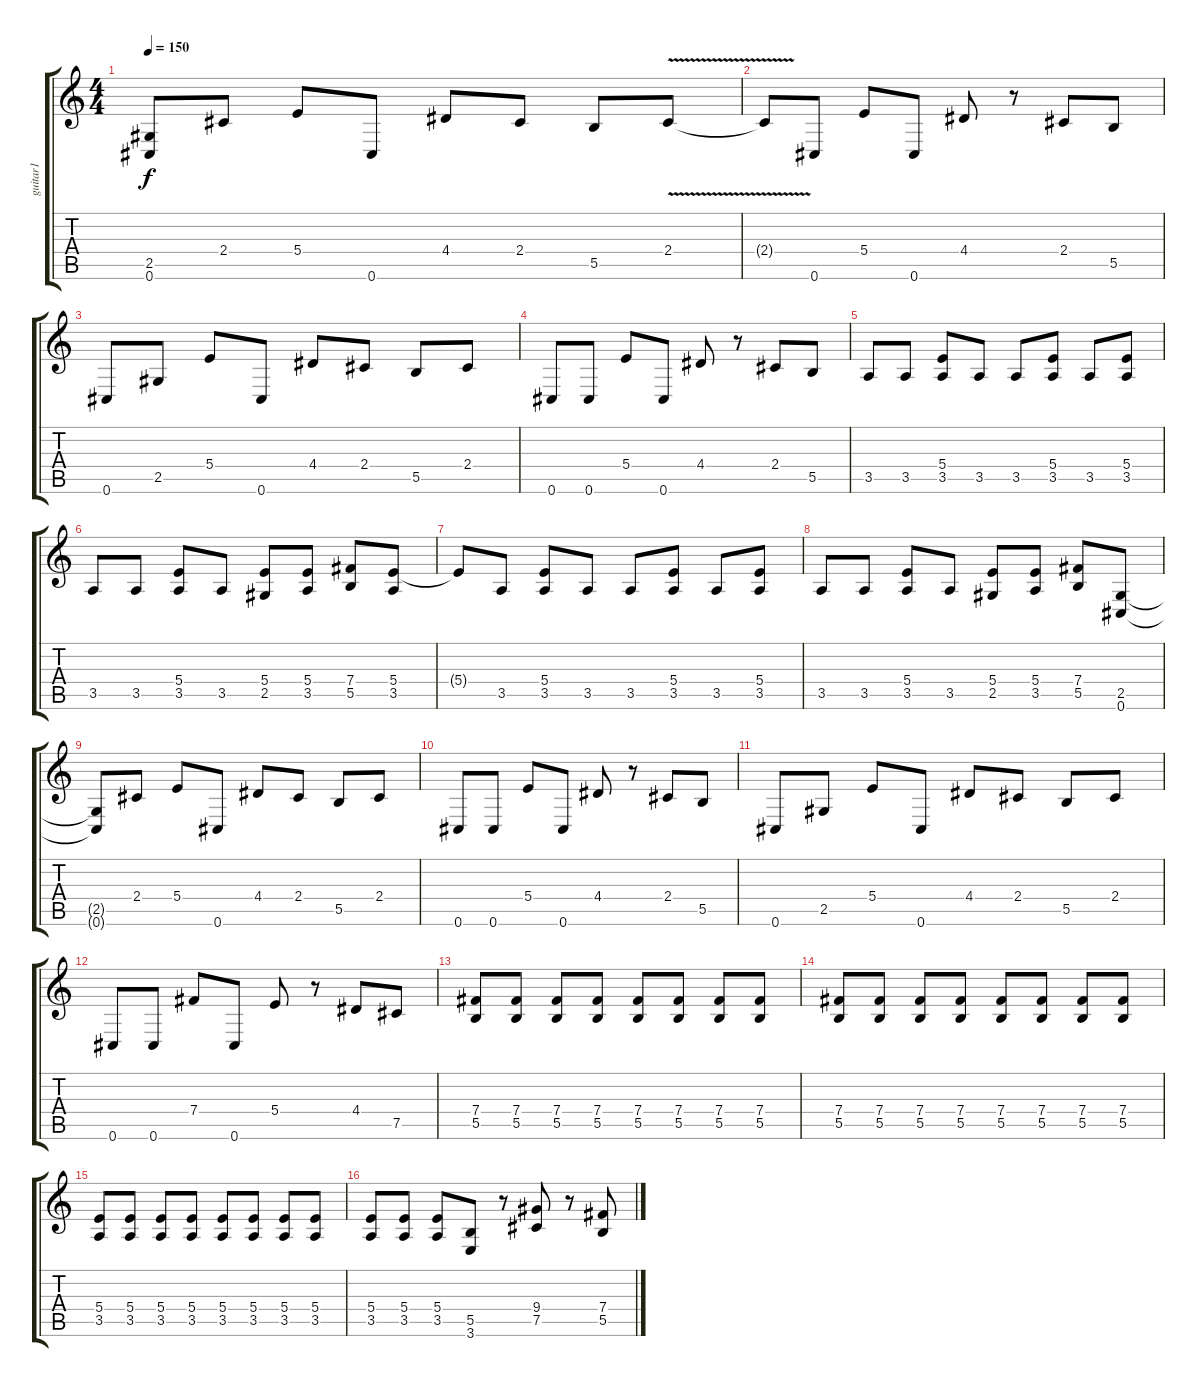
\track ("guitar1" "guitar1") {instrument distortionguitar}
\staff {score tabs}
\tuning (Db4 Ab3 E3 B2 Gb2 Db2) {hide}
\ts (4 4)
\tempo 150
\clef g2
\ks c
(2.5{t} 0.6{t}).8{dy f} 2.4.8 5.4.8 0.6.8 4.4.8 2.4.8 5.5.8 2.4{v}.8 |
2.4{t}.8 0.6.8 5.4.8 0.6.8 4.4.8 r.8 2.4.8 5.5.8 |
0.6.8 2.5.8 5.4.8 0.6.8 4.4.8 2.4.8 5.5.8 2.4.8 |
0.6.8 0.6.8 5.4.8 0.6.8 4.4.8 r.8 2.4.8 5.5.8 |
3.5.8 3.5.8 (5.4 3.5).8 3.5.8 3.5.8 (5.4 3.5).8 3.5.8 (5.4 3.5).8 |
3.5.8 3.5.8 (5.4 3.5).8 3.5.8 (5.4 2.5).8 (5.4 3.5).8 (7.4 5.5).8 (5.4 3.5).8 |
5.4{t}.8 3.5.8 (5.4 3.5).8 3.5.8 3.5.8 (5.4 3.5).8 3.5.8 (5.4 3.5).8 |
3.5.8 3.5.8 (5.4 3.5).8 3.5.8 (5.4 2.5).8 (5.4 3.5).8 (7.4 5.5).8 (2.5 0.6).8 |
(2.5{t} 0.6{t}).8 2.4.8 5.4.8 0.6.8 4.4.8 2.4.8 5.5.8 2.4.8 |
0.6.8 0.6.8 5.4.8 0.6.8 4.4.8 r.8 2.4.8 5.5.8 |
0.6.8 2.5.8 5.4.8 0.6.8 4.4.8 2.4.8 5.5.8 2.4.8 |
0.6.8 0.6.8 7.4.8 0.6.8 5.4.8 r.8 4.4.8 7.5.8 |
(7.4 5.5).8 (7.4 5.5).8 (7.4 5.5).8 (7.4 5.5).8 (7.4 5.5).8 (7.4 5.5).8 (7.4 5.5).8 (7.4 5.5).8 |
(7.4 5.5).8 (7.4 5.5).8 (7.4 5.5).8 (7.4 5.5).8 (7.4 5.5).8 (7.4 5.5).8 (7.4 5.5).8 (7.4 5.5).8 |
(5.4 3.5).8 (5.4 3.5).8 (5.4 3.5).8 (5.4 3.5).8 (5.4 3.5).8 (5.4 3.5).8 (5.4 3.5).8 (5.4 3.5).8 |
(5.4 3.5).8 (5.4 3.5).8 (5.4 3.5).8 (5.5 3.6).8 r.8 (9.4 7.5).8 r.8 (7.4 5.5).8
